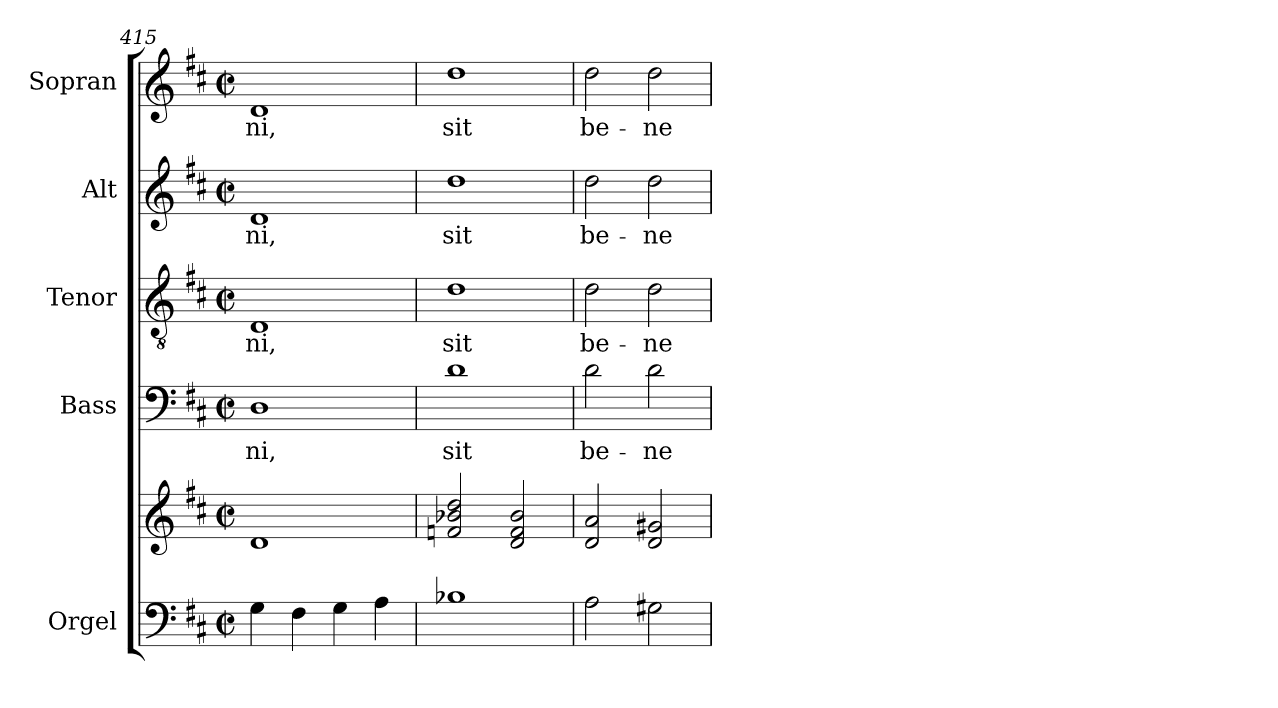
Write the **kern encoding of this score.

**kern	**kern	**kern	**text	**kern	**text	**kern	**text	**kern	**text
*part5	*part5	*part4	*part4	*part3	*part3	*part2	*part2	*part1	*part1
*staff6	*staff5	*staff4	*staff4	*staff3	*staff3	*staff2	*staff2	*staff1	*staff1
*I"Orgel	*	*I"Bass	*	*I"Tenor	*	*I"Alt	*	*I"Sopran	*
*I'Org.	*	*I'B.	*	*I'T.	*	*I'A.	*	*I'S.	*
*clefF4	*clefG2	*clefF4	*	*clefGv2	*	*clefG2	*	*clefG2	*
*k[f#c#]	*k[f#c#]	*k[f#c#]	*	*k[f#c#]	*	*k[f#c#]	*	*k[f#c#]	*
*D:	*D:	*D:	*	*D:	*	*D:	*	*D:	*
*M2/2	*M2/2	*M2/2	*	*M2/2	*	*M2/2	*	*M2/2	*
*met(c|)	*met(c|)	*met(c|)	*	*met(c|)	*	*met(c|)	*	*met(c|)	*
=415	=415	=415	=415	=415	=415	=415	=415	=415	=415
!	!	!	!LO:LY:b	!	!LO:LY:b	!	!LO:LY:b	!	!LO:LY:b
4G\	1d	1D	-ni,	1D	-ni,	1d	-ni,	1d	-ni,
4F#\	.	.	.	.	.	.	.	.	.
4G\	.	.	.	.	.	.	.	.	.
4A\	.	.	.	.	.	.	.	.	.
=416	=416	=416	=416	=416	=416	=416	=416	=416	=416
!	!	!	!LO:LY:b	!	!LO:LY:b	!	!LO:LY:b	!	!LO:LY:b
1B-X	2fn/ 2b-X/ 2dd/	1d	sit	1d	sit	1dd	sit	1dd	sit
.	2d/ 2f/ 2b-/	.	.	.	.	.	.	.	.
=417	=417	=417	=417	=417	=417	=417	=417	=417	=417
!	!	!	!LO:LY:b	!	!LO:LY:b	!	!LO:LY:b	!	!LO:LY:b
2A\	2d/ 2a/	2d\	be-	2d\	be-	2dd\	be-	2dd\	be-
!	!	!	!LO:LY:b	!	!LO:LY:b	!	!LO:LY:b	!	!LO:LY:b
2G#X\	2d/ 2g#X/	2d\	-ne-	2d\	-ne-	2dd\	-ne-	2dd\	-ne-
=	=	=	=	=	=	=	=	=	=
*-	*-	*-	*-	*-	*-	*-	*-	*-	*-
